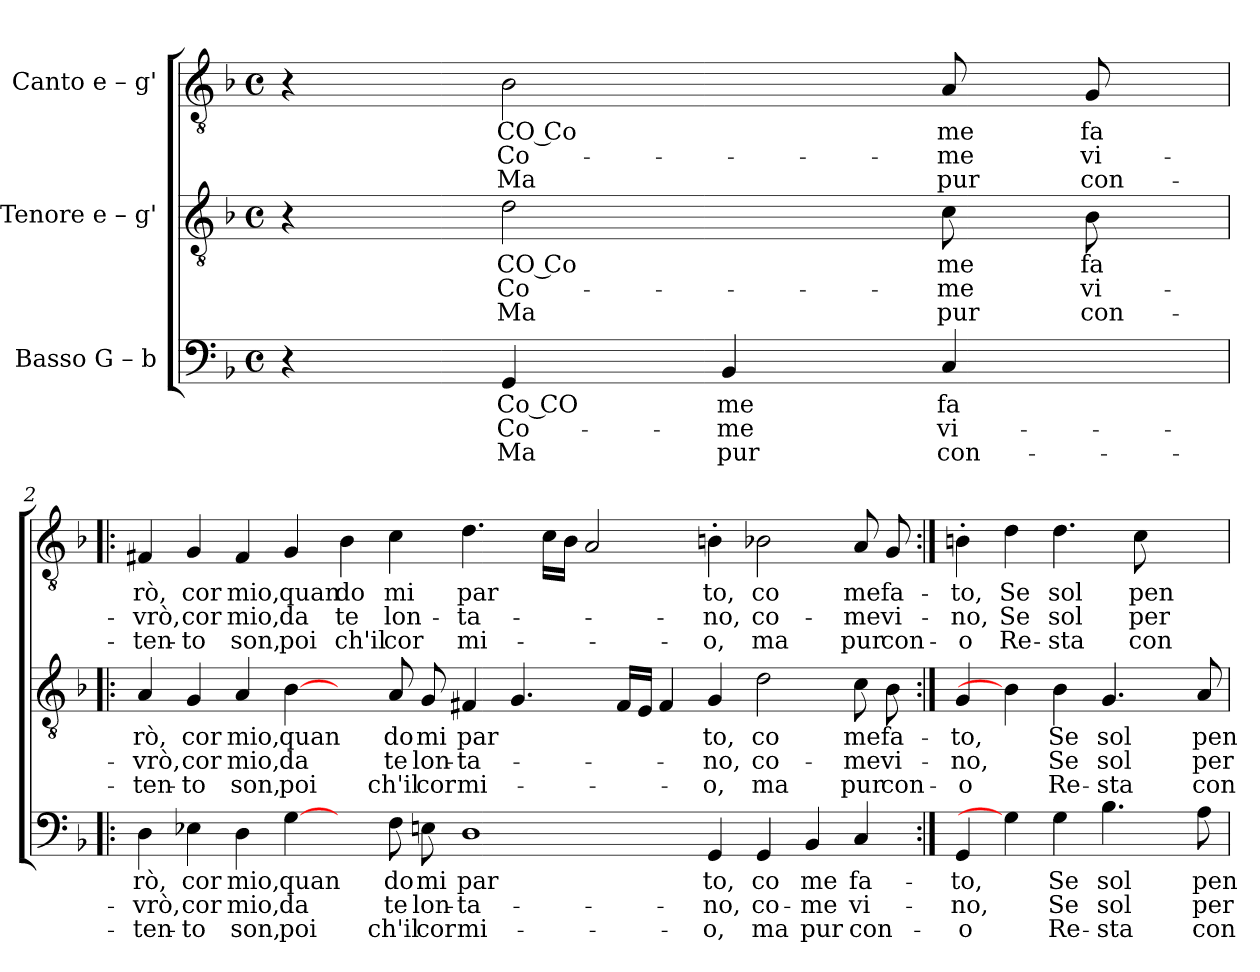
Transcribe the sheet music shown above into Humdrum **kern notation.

**kern	**text	**text	**text	**kern	**text	**text	**text	**kern	**text	**text	**text
*part3	*part3	*part3	*part3	*part2	*part2	*part2	*part2	*part1	*part1	*part1	*part1
*staff3	*staff3	*staff3	*staff3	*staff2	*staff2	*staff2	*staff2	*staff1	*staff1	*staff1	*staff1
*I"Basso G – b	*	*	*	*I"Tenore e – g'	*	*	*	*I"Canto e – g'	*	*	*
*clefF4	*	*	*	*clefGv2	*	*	*	*clefGv2	*	*	*
*k[b-]	*	*	*	*k[b-]	*	*	*	*k[b-]	*	*	*
*F:	*	*	*	*F:	*	*	*	*F:	*	*	*
*M4/4	*	*	*	*M4/4	*	*	*	*M4/4	*	*	*
*met(c)	*	*	*	*met(c)	*	*	*	*met(c)	*	*	*
=1	=1	=1	=1	=1	=1	=1	=1	=1	=1	=1	=1
4r	.	.	.	4r	.	.	.	4r	.	.	.
!	!LO:LY:b	!LO:LY:b	!LO:LY:b	!	!LO:LY:b:rj	!LO:LY:b:rj	!LO:LY:b:rj	!	!LO:LY:b:rj	!LO:LY:b:rj	!LO:LY:b:rj
4GG/	Co CO	Co-	Ma	2d\	CO Co	Co-	Ma	2B-\	CO Co	Co-	Ma
!	!LO:LY:b	!LO:LY:b	!LO:LY:b	!	!	!	!	!	!	!	!
4BB-/	me	-me	pur	.	.	.	.	.	.	.	.
!	!LO:LY:b	!LO:LY:b	!LO:LY:b	!	!LO:LY:b	!LO:LY:b	!LO:LY:b	!	!LO:LY:b	!LO:LY:b	!LO:LY:b
4C/	fa	vi-	con-	8c\	me	-me	pur	8A/	me	-me	pur
!	!	!	!	!	!LO:LY:b	!LO:LY:b	!LO:LY:b	!	!LO:LY:b	!LO:LY:b	!LO:LY:b
.	.	.	.	8B-\	fa	vi-	con-	8G/	fa	vi-	con-
=2!|:	=2!|:	=2!|:	=2!|:	=2!|:	=2!|:	=2!|:	=2!|:	=2!|:	=2!|:	=2!|:	=2!|:
!	!LO:LY:b	!LO:LY:b	!LO:LY:b	!	!LO:LY:b	!LO:LY:b	!LO:LY:b	!	!LO:LY:b	!LO:LY:b	!LO:LY:b
4D\	rò,	-vrò,	-ten-	4A/	rò,	-vrò,	-ten-	4F#X/	rò,	-vrò,	-ten-
!	!LO:LY:b	!LO:LY:b	!LO:LY:b	!	!LO:LY:b	!LO:LY:b	!LO:LY:b	!	!LO:LY:b	!LO:LY:b	!LO:LY:b
4E-X\	cor	cor	-to	4G/	cor	cor	-to	4G/	cor	cor	-to
!	!LO:LY:b	!LO:LY:b	!LO:LY:b	!	!LO:LY:b	!LO:LY:b	!LO:LY:b	!	!LO:LY:b	!LO:LY:b	!LO:LY:b
4D\	mio,	mio,	son,	4A/	mio,	mio,	son,	4F#/	mio,	mio,	son,
!	!LO:LY:b	!LO:LY:b	!LO:LY:b	!	!LO:LY:b	!LO:LY:b	!LO:LY:b	!	!LO:LY:b	!LO:LY:b	!LO:LY:b
[4G\	quan	da	poi	[4B-\	quan	da	poi	4G/	quan	da	poi
!	!	!	!	!	!	!	!	!	!LO:LY:b	!LO:LY:b	!LO:LY:b
4ryy	.	.	.	4ryy	.	.	.	4B-\	do	te	ch'il
!	!LO:LY:b	!LO:LY:b	!LO:LY:b	!	!LO:LY:b	!LO:LY:b	!LO:LY:b	!	!LO:LY:b	!LO:LY:b	!LO:LY:b
8F\	do	te	ch'il	8A/	do	te	ch'il	4c\	mi	lon-	cor
!	!LO:LY:b	!LO:LY:b	!LO:LY:b	!	!LO:LY:b	!LO:LY:b	!LO:LY:b	!	!	!	!
8En\	mi	lon-	cor	8G/	mi	lon-	cor	.	.	.	.
!	!LO:LY:b	!LO:LY:b	!LO:LY:b	!	!LO:LY:b	!LO:LY:b	!LO:LY:b	!	!LO:LY:b	!LO:LY:b	!LO:LY:b
1D	par	-ta-	mi-	4F#X/	par	-ta-	mi-	4.d\	par	-ta-	mi-
.	.	.	.	4.G/	.	.	.	.	.	.	.
.	.	.	.	.	.	.	.	16c\LL	.	.	.
.	.	.	.	.	.	.	.	16B-\JJ	.	.	.
.	.	.	.	.	.	.	.	2A/	.	.	.
.	.	.	.	16F#/LL	.	.	.	.	.	.	.
.	.	.	.	16E/JJ	.	.	.	.	.	.	.
.	.	.	.	4F#/	.	.	.	.	.	.	.
!	!LO:LY:b	!LO:LY:b	!LO:LY:b	!	!LO:LY:b	!LO:LY:b	!LO:LY:b	!	!LO:LY:b	!LO:LY:b	!LO:LY:b
4GG/	to,	-no,	-o,	4G/	to,	-no,	-o,	4Bn>'>\	to,	-no,	-o,
!	!LO:LY:b	!LO:LY:b	!LO:LY:b	!	!LO:LY:b	!LO:LY:b	!LO:LY:b	!	!LO:LY:b	!LO:LY:b	!LO:LY:b
4GG/	co	co-	ma	2d\	co	co-	ma	2B-X\	co	co-	ma
!	!LO:LY:b	!LO:LY:b	!LO:LY:b	!	!	!	!	!	!	!	!
4BB-/	me	-me	pur	.	.	.	.	.	.	.	.
!	!LO:LY:b	!LO:LY:b	!LO:LY:b	!	!LO:LY:b	!LO:LY:b	!LO:LY:b	!	!LO:LY:b	!LO:LY:b	!LO:LY:b
4C/	fa-	vi-	con-	8c\	me	-me	pur	8A/	me	-me	pur
!	!	!	!	!	!LO:LY:b	!LO:LY:b	!LO:LY:b	!	!LO:LY:b	!LO:LY:b	!LO:LY:b
.	.	.	.	8B-\	fa-	vi-	con-	8G/	fa-	vi-	con-
!!LO:LB:g=z
=3:|!	=3:|!	=3:|!	=3:|!	=3:|!	=3:|!	=3:|!	=3:|!	=3:|!	=3:|!	=3:|!	=3:|!
!	!LO:LY:b	!LO:LY:b	!LO:LY:b	!	!LO:LY:b	!LO:LY:b	!LO:LY:b	!	!LO:LY:b	!LO:LY:b	!LO:LY:b
4GG/	-to,	-no,	-o	4G/	-to,	-no,	-o	4Bn'>\	-to,	-no,	-o
!	!	!	!	!	!	!	!	!	!LO:LY:b	!LO:LY:b	!LO:LY:b
4G\]	.	.	.	4B-\]	.	.	.	4d\	Se	Se	Re-
!	!LO:LY:b	!LO:LY:b	!LO:LY:b	!	!LO:LY:b	!LO:LY:b	!LO:LY:b	!	!LO:LY:b	!LO:LY:b	!LO:LY:b
4G\	Se	Se	Re-	4B-\	Se	Se	Re-	4.d\	sol	sol	-sta
!	!LO:LY:b	!LO:LY:b	!LO:LY:b	!	!LO:LY:b	!LO:LY:b	!LO:LY:b	!	!	!	!
4.B-\	sol	sol	-sta	4.G/	sol	sol	-sta	.	.	.	.
!	!	!	!	!	!	!	!	!	!LO:LY:b	!LO:LY:b	!LO:LY:b
.	.	.	.	.	.	.	.	8c\	pen	per	con
.	.	.	.	.	.	.	.	4ryy	.	.	.
!	!LO:LY:b	!LO:LY:b	!LO:LY:b	!	!LO:LY:b	!LO:LY:b	!LO:LY:b	!	!	!	!
8A\	pen	per	con	8A/	pen-	per	con	.	.	.	.
=	=	=	=	=	=	=	=	=	=	=	=
*-	*-	*-	*-	*-	*-	*-	*-	*-	*-	*-	*-
